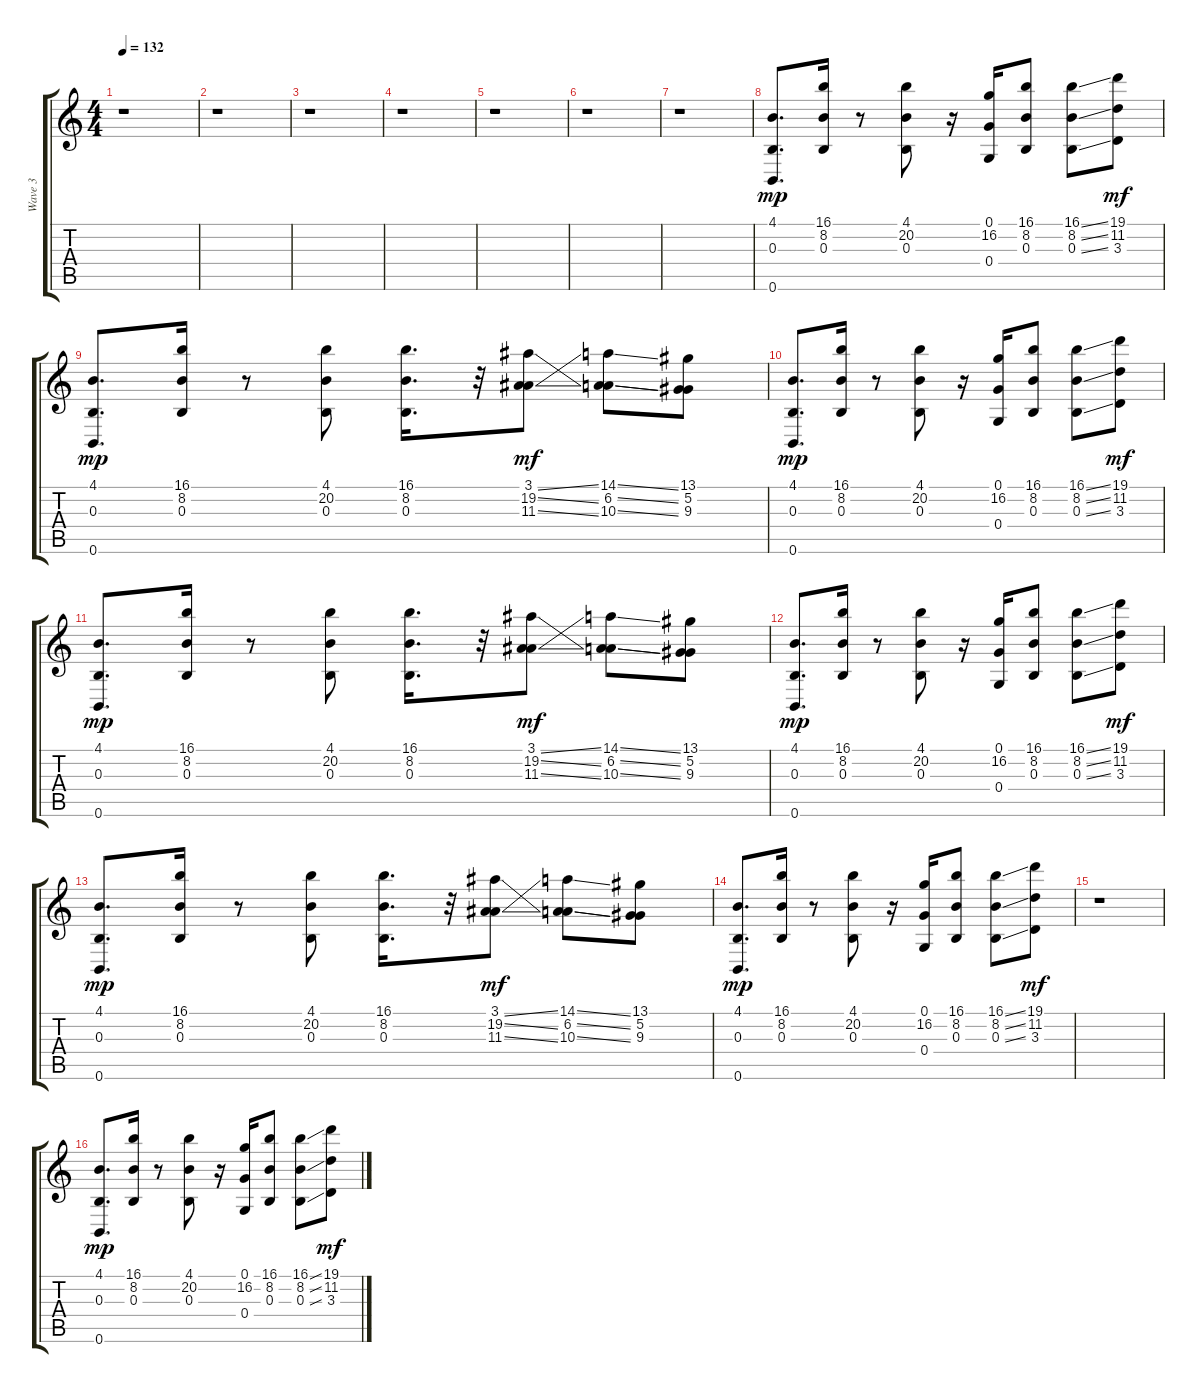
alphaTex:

\track ("Wave 3" "Wave 3") {instrument lead2sawtooth}
\staff {score tabs}
\tuning (G4 Eb4 B3 G3 Eb3 B2) {hide}
\ts (4 4)
\tempo 132
\clef g2
\ks c
r.1{dy mf} |
r.1 |
r.1 |
r.1 |
r.1 |
r.1 |
r.1 |
(4.1 0.3 0.6).8{d dy mp} (16.1 8.2 0.3).16 r.8 (4.1 20.2 0.3).8 r.16 (0.1 16.2 0.4).16 (16.1 8.2 0.3).8 (16.1{ss} 8.2{ss} 0.3{ss}).8 (19.1 11.2 3.3).8{dy mf} |
(4.1 0.3 0.6).8{d dy mp} (16.1 8.2 0.3).16 r.8 (4.1 20.2 0.3).8 (16.1 8.2 0.3).16{d} r.32 (3.1{ss} 19.2{ss} 11.3{ss}).8{dy mf} (14.1{ss} 6.2{ss} 10.3{ss}).8 (13.1 5.2 9.3).8 |
(4.1 0.3 0.6).8{d dy mp} (16.1 8.2 0.3).16 r.8 (4.1 20.2 0.3).8 r.16 (0.1 16.2 0.4).16 (16.1 8.2 0.3).8 (16.1{ss} 8.2{ss} 0.3{ss}).8 (19.1 11.2 3.3).8{dy mf} |
(4.1 0.3 0.6).8{d dy mp} (16.1 8.2 0.3).16 r.8 (4.1 20.2 0.3).8 (16.1 8.2 0.3).16{d} r.32 (3.1{ss} 19.2{ss} 11.3{ss}).8{dy mf} (14.1{ss} 6.2{ss} 10.3{ss}).8 (13.1 5.2 9.3).8 |
(4.1 0.3 0.6).8{d dy mp} (16.1 8.2 0.3).16 r.8 (4.1 20.2 0.3).8 r.16 (0.1 16.2 0.4).16 (16.1 8.2 0.3).8 (16.1{ss} 8.2{ss} 0.3{ss}).8 (19.1 11.2 3.3).8{dy mf} |
(4.1 0.3 0.6).8{d dy mp} (16.1 8.2 0.3).16 r.8 (4.1 20.2 0.3).8 (16.1 8.2 0.3).16{d} r.32 (3.1{ss} 19.2{ss} 11.3{ss}).8{dy mf} (14.1{ss} 6.2{ss} 10.3{ss}).8 (13.1 5.2 9.3).8 |
(4.1 0.3 0.6).8{d dy mp} (16.1 8.2 0.3).16 r.8 (4.1 20.2 0.3).8 r.16 (0.1 16.2 0.4).16 (16.1 8.2 0.3).8 (16.1{ss} 8.2{ss} 0.3{ss}).8 (19.1 11.2 3.3).8{dy mf} |
r.1 |
(4.1 0.3 0.6).8{d dy mp} (16.1 8.2 0.3).16 r.8 (4.1 20.2 0.3).8 r.16 (0.1 16.2 0.4).16 (16.1 8.2 0.3).8 (16.1{ss} 8.2{ss} 0.3{ss}).8 (19.1 11.2 3.3).8{dy mf}
